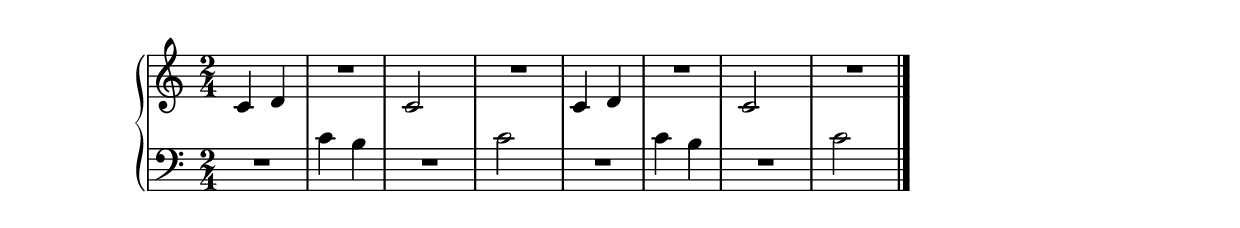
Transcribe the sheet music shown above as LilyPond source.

\version "2.20.0"
\header {
\include "lilypond-book-preamble.ly"
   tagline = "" % removed
 }
\score {
 {
  % first lesson ex.4
% Thompson easiest piano course, part I, p. 16
% updated 3 May 2021

  \new PianoStaff 
  <<
    \new Staff = "upper" 
\relative c' {
  \clef treble
  \numericTimeSignature
  \time 2/4
  c4 d | R2 | c2 | R2 | c4 d | R2 | c2 | R2 \bar "|."}
    \new Staff = "lower" 
\relative c {
  \clef bass
  \numericTimeSignature
  \time 2/4
  R2 | c'4 b | R2 | c2 | R2 | c4 b | R2 | c2 \bar "|." }
  >>


}
\layout {
  \context {
      \Score 
      proportionalNotationDuration =  #(ly:make-moment 1/5)
 }
 }
\midi {\tempo 4 = 60}
}
